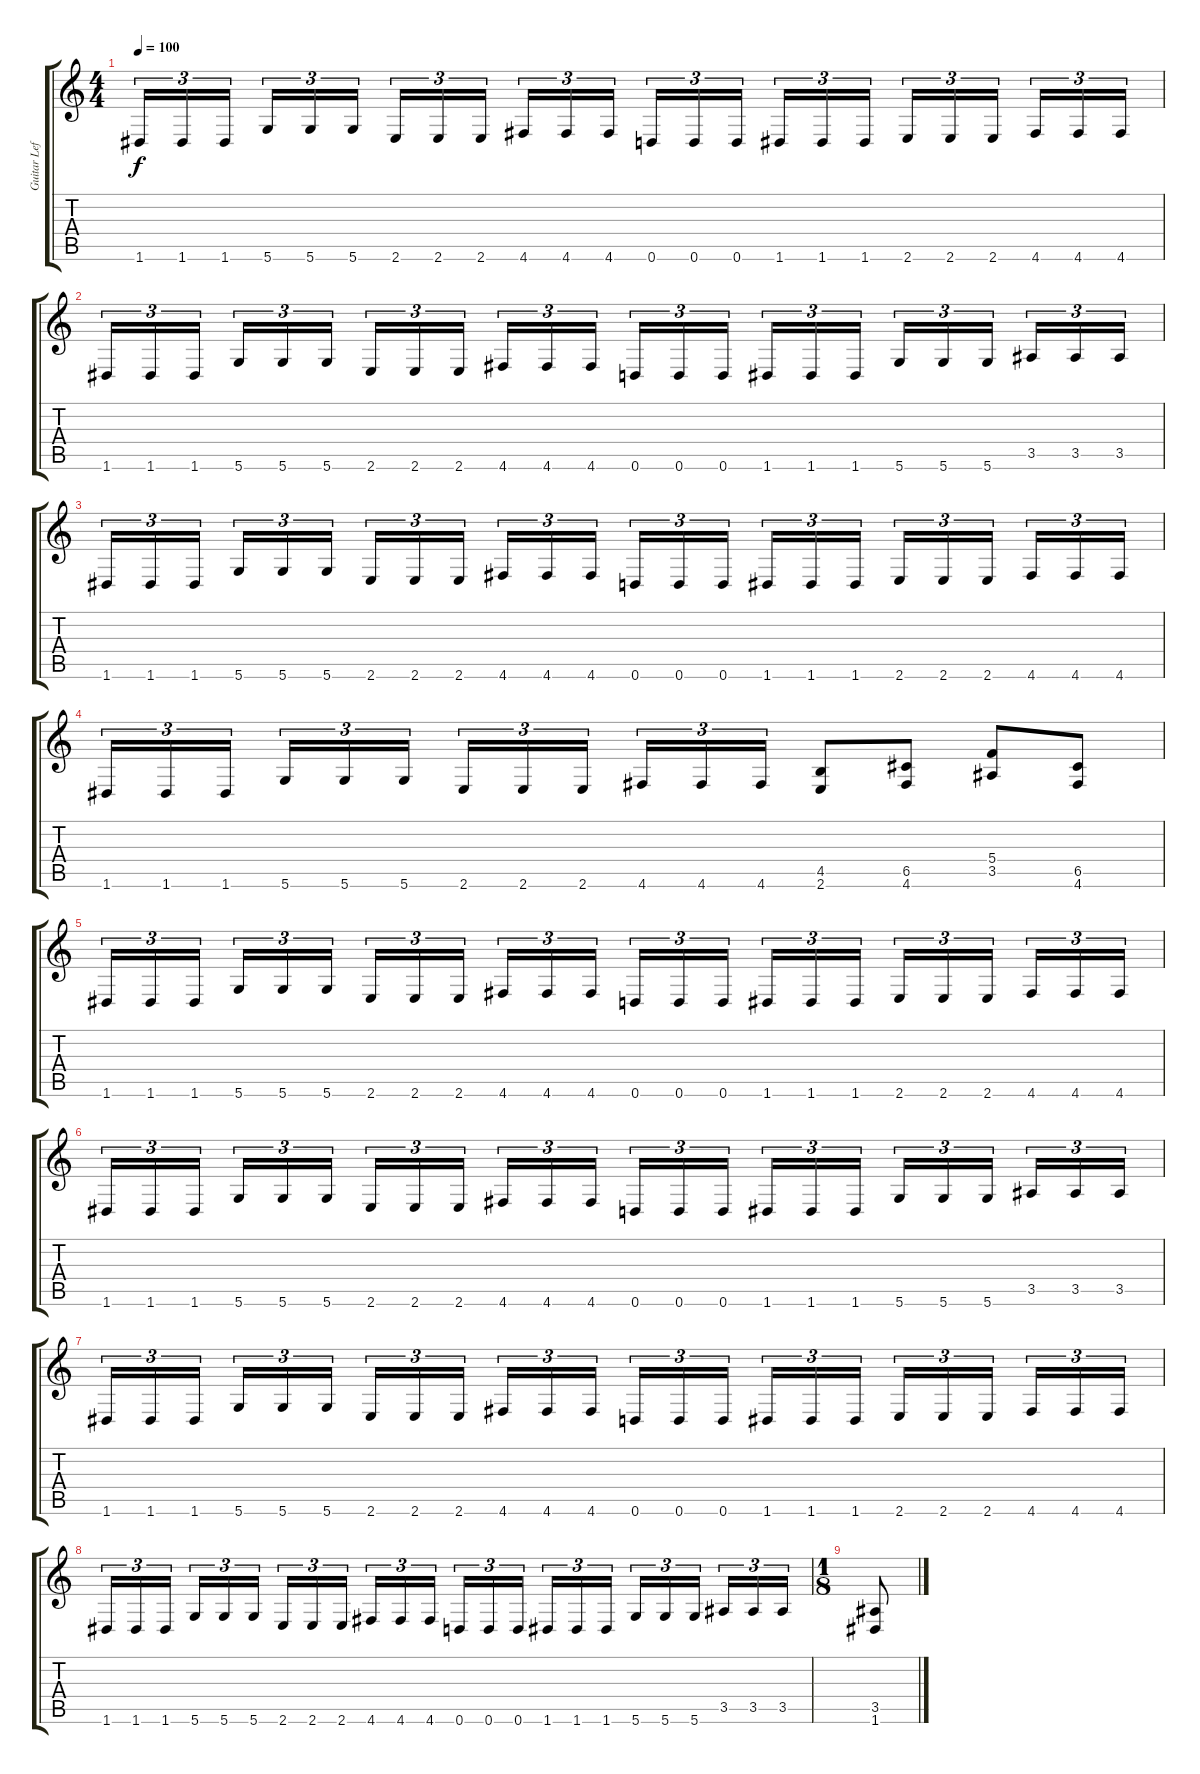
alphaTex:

\track ("Guitar Left" "Guitar Lef") {instrument distortionguitar}
\staff {score tabs}
\tuning (D4 A3 F3 C3 G2 D2) {hide}
\ts (4 4)
\tempo 100
\clef g2
\ks c
1.6.16{tu (3 2) dy f} 1.6.16{tu (3 2)} 1.6.16{tu (3 2) beam splitsecondary} 5.6.16{tu (3 2)} 5.6.16{tu (3 2)} 5.6.16{tu (3 2)} 2.6.16{tu (3 2)} 2.6.16{tu (3 2)} 2.6.16{tu (3 2) beam splitsecondary} 4.6.16{tu (3 2)} 4.6.16{tu (3 2)} 4.6.16{tu (3 2)} 0.6.16{tu (3 2)} 0.6.16{tu (3 2)} 0.6.16{tu (3 2) beam splitsecondary} 1.6.16{tu (3 2)} 1.6.16{tu (3 2)} 1.6.16{tu (3 2)} 2.6.16{tu (3 2)} 2.6.16{tu (3 2)} 2.6.16{tu (3 2) beam splitsecondary} 4.6.16{tu (3 2)} 4.6.16{tu (3 2)} 4.6.16{tu (3 2)} |
1.6.16{tu (3 2)} 1.6.16{tu (3 2)} 1.6.16{tu (3 2) beam splitsecondary} 5.6.16{tu (3 2)} 5.6.16{tu (3 2)} 5.6.16{tu (3 2)} 2.6.16{tu (3 2)} 2.6.16{tu (3 2)} 2.6.16{tu (3 2) beam splitsecondary} 4.6.16{tu (3 2)} 4.6.16{tu (3 2)} 4.6.16{tu (3 2)} 0.6.16{tu (3 2)} 0.6.16{tu (3 2)} 0.6.16{tu (3 2) beam splitsecondary} 1.6.16{tu (3 2)} 1.6.16{tu (3 2)} 1.6.16{tu (3 2)} 5.6.16{tu (3 2)} 5.6.16{tu (3 2)} 5.6.16{tu (3 2) beam splitsecondary} 3.5.16{tu (3 2)} 3.5.16{tu (3 2)} 3.5.16{tu (3 2)} |
1.6.16{tu (3 2)} 1.6.16{tu (3 2)} 1.6.16{tu (3 2) beam splitsecondary} 5.6.16{tu (3 2)} 5.6.16{tu (3 2)} 5.6.16{tu (3 2)} 2.6.16{tu (3 2)} 2.6.16{tu (3 2)} 2.6.16{tu (3 2) beam splitsecondary} 4.6.16{tu (3 2)} 4.6.16{tu (3 2)} 4.6.16{tu (3 2)} 0.6.16{tu (3 2)} 0.6.16{tu (3 2)} 0.6.16{tu (3 2) beam splitsecondary} 1.6.16{tu (3 2)} 1.6.16{tu (3 2)} 1.6.16{tu (3 2)} 2.6.16{tu (3 2)} 2.6.16{tu (3 2)} 2.6.16{tu (3 2) beam splitsecondary} 4.6.16{tu (3 2)} 4.6.16{tu (3 2)} 4.6.16{tu (3 2)} |
1.6.16{tu (3 2)} 1.6.16{tu (3 2)} 1.6.16{tu (3 2) beam splitsecondary} 5.6.16{tu (3 2)} 5.6.16{tu (3 2)} 5.6.16{tu (3 2)} 2.6.16{tu (3 2)} 2.6.16{tu (3 2)} 2.6.16{tu (3 2) beam splitsecondary} 4.6.16{tu (3 2)} 4.6.16{tu (3 2)} 4.6.16{tu (3 2)} (4.5 2.6).8 (6.5 4.6).8 (5.4 3.5).8 (6.5 4.6).8 |
1.6.16{tu (3 2)} 1.6.16{tu (3 2)} 1.6.16{tu (3 2) beam splitsecondary} 5.6.16{tu (3 2)} 5.6.16{tu (3 2)} 5.6.16{tu (3 2)} 2.6.16{tu (3 2)} 2.6.16{tu (3 2)} 2.6.16{tu (3 2) beam splitsecondary} 4.6.16{tu (3 2)} 4.6.16{tu (3 2)} 4.6.16{tu (3 2)} 0.6.16{tu (3 2)} 0.6.16{tu (3 2)} 0.6.16{tu (3 2) beam splitsecondary} 1.6.16{tu (3 2)} 1.6.16{tu (3 2)} 1.6.16{tu (3 2)} 2.6.16{tu (3 2)} 2.6.16{tu (3 2)} 2.6.16{tu (3 2) beam splitsecondary} 4.6.16{tu (3 2)} 4.6.16{tu (3 2)} 4.6.16{tu (3 2)} |
1.6.16{tu (3 2)} 1.6.16{tu (3 2)} 1.6.16{tu (3 2) beam splitsecondary} 5.6.16{tu (3 2)} 5.6.16{tu (3 2)} 5.6.16{tu (3 2)} 2.6.16{tu (3 2)} 2.6.16{tu (3 2)} 2.6.16{tu (3 2) beam splitsecondary} 4.6.16{tu (3 2)} 4.6.16{tu (3 2)} 4.6.16{tu (3 2)} 0.6.16{tu (3 2)} 0.6.16{tu (3 2)} 0.6.16{tu (3 2) beam splitsecondary} 1.6.16{tu (3 2)} 1.6.16{tu (3 2)} 1.6.16{tu (3 2)} 5.6.16{tu (3 2)} 5.6.16{tu (3 2)} 5.6.16{tu (3 2) beam splitsecondary} 3.5.16{tu (3 2)} 3.5.16{tu (3 2)} 3.5.16{tu (3 2)} |
1.6.16{tu (3 2)} 1.6.16{tu (3 2)} 1.6.16{tu (3 2) beam splitsecondary} 5.6.16{tu (3 2)} 5.6.16{tu (3 2)} 5.6.16{tu (3 2)} 2.6.16{tu (3 2)} 2.6.16{tu (3 2)} 2.6.16{tu (3 2) beam splitsecondary} 4.6.16{tu (3 2)} 4.6.16{tu (3 2)} 4.6.16{tu (3 2)} 0.6.16{tu (3 2)} 0.6.16{tu (3 2)} 0.6.16{tu (3 2) beam splitsecondary} 1.6.16{tu (3 2)} 1.6.16{tu (3 2)} 1.6.16{tu (3 2)} 2.6.16{tu (3 2)} 2.6.16{tu (3 2)} 2.6.16{tu (3 2) beam splitsecondary} 4.6.16{tu (3 2)} 4.6.16{tu (3 2)} 4.6.16{tu (3 2)} |
1.6.16{tu (3 2)} 1.6.16{tu (3 2)} 1.6.16{tu (3 2) beam splitsecondary} 5.6.16{tu (3 2)} 5.6.16{tu (3 2)} 5.6.16{tu (3 2)} 2.6.16{tu (3 2)} 2.6.16{tu (3 2)} 2.6.16{tu (3 2) beam splitsecondary} 4.6.16{tu (3 2)} 4.6.16{tu (3 2)} 4.6.16{tu (3 2)} 0.6.16{tu (3 2)} 0.6.16{tu (3 2)} 0.6.16{tu (3 2) beam splitsecondary} 1.6.16{tu (3 2)} 1.6.16{tu (3 2)} 1.6.16{tu (3 2)} 5.6.16{tu (3 2)} 5.6.16{tu (3 2)} 5.6.16{tu (3 2) beam splitsecondary} 3.5.16{tu (3 2)} 3.5.16{tu (3 2)} 3.5.16{tu (3 2)} |
\ts (1 8)
(3.5 1.6).8
